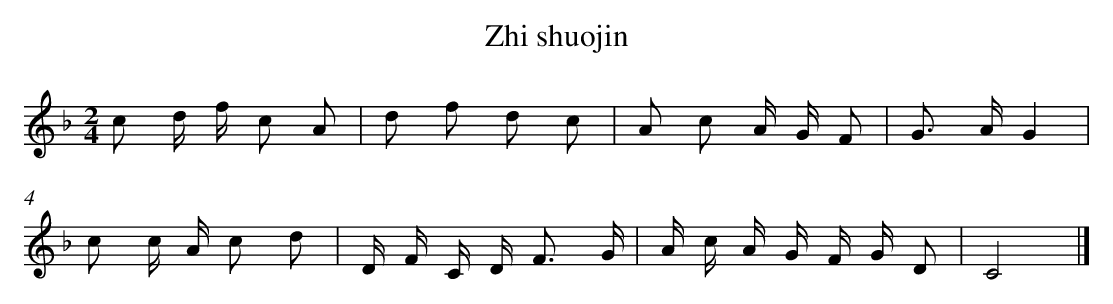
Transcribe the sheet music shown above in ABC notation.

X:1
T: Zhi shuojin
L: 1/16
M: 2/4
K: F
c2 d f c2 A2 [I:setbarnb 1]|
d2 f2 d2 c2 |
A2 c2 A G F2 |
G2> A2G4 |
c2 c A c2 d2 |
D F C D2< F2 G |
A c A G F G D2 |
C8 |]
